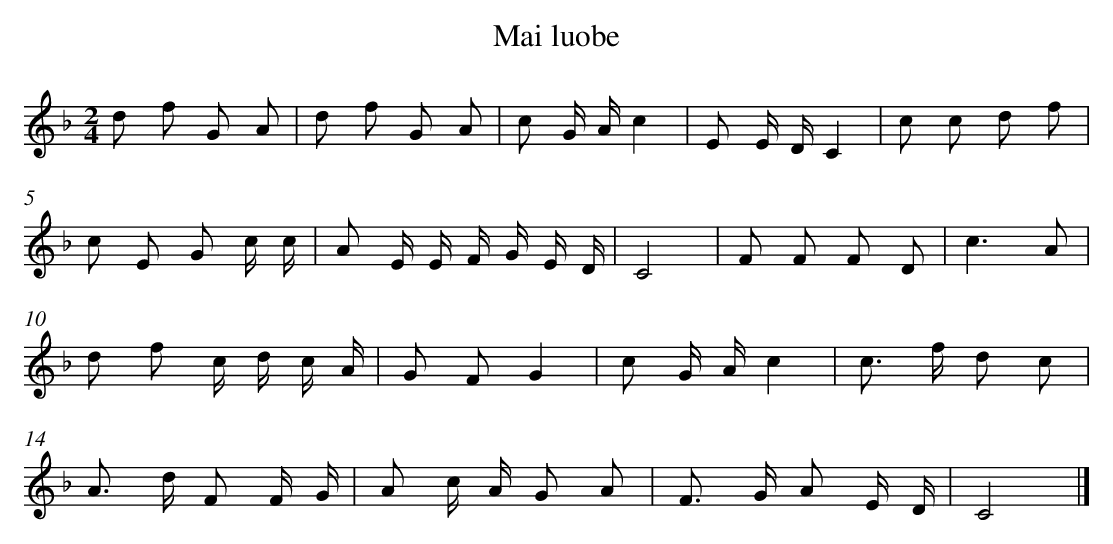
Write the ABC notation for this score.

X:1
T: Mai luobe
L: 1/8
M: 2/4
K: F
d f G A [I:setbarnb 1]|
d f G A |
c G/ A/c2 |
E E/ D/C2 |
c c d f |
c E G c/ c/ |
A E/ E/ F/ G/ E/ D/ |
C4 |
F F F D |
c3A |
d f c/ d/ c/ A/ |
G FG2 |
c G/ A/c2 |
c> f d c |
A> d F F/ G/ |
A c/ A/ G A |
F> G A E/ D/ |
C4 |]
